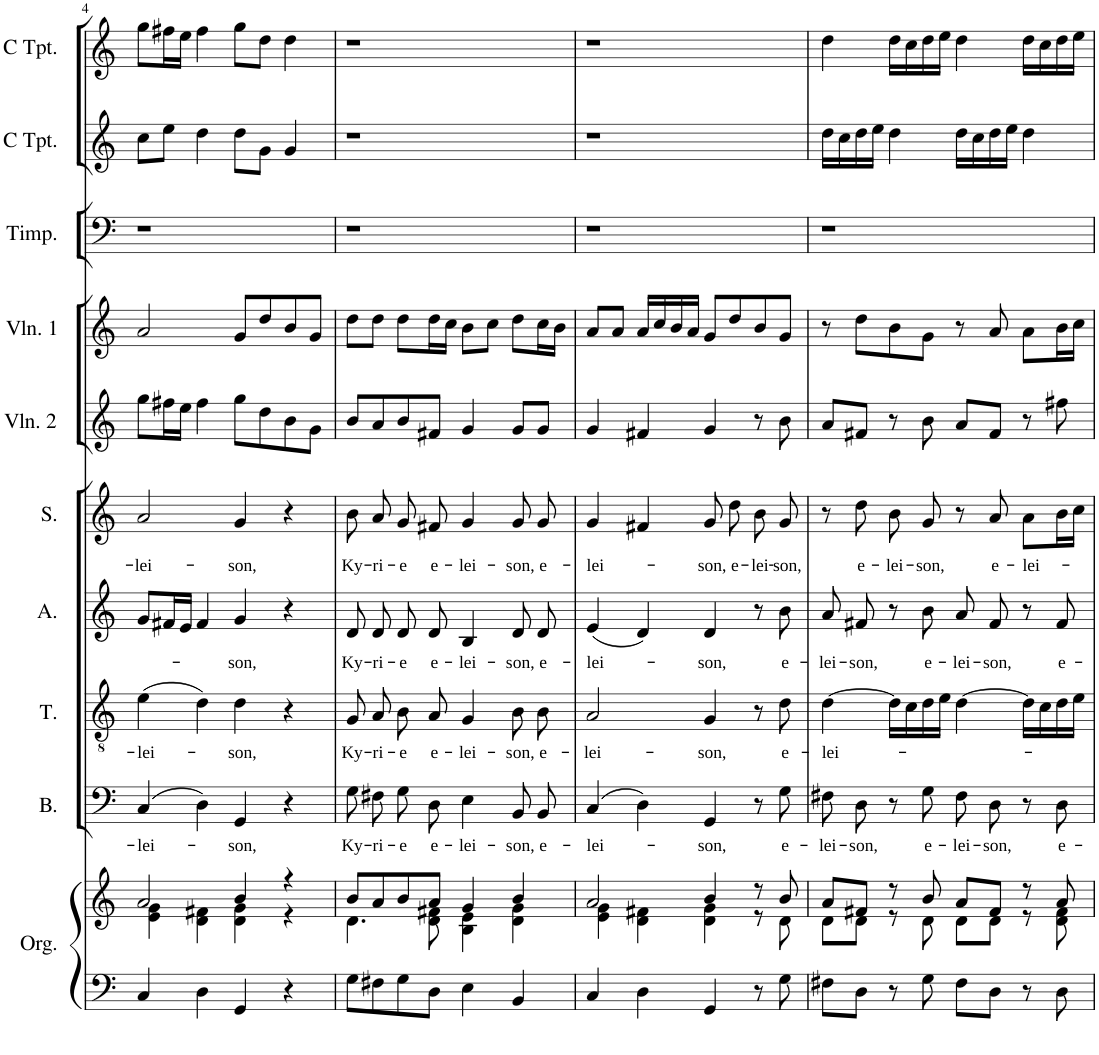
**kern	**kern	**kern	**text	**kern	**text	**kern	**text	**kern	**text	**kern	**kern	**kern	**kern	**kern
*part10	*part10	*part9	*part9	*part8	*part8	*part7	*part7	*part6	*part6	*part5	*part4	*part3	*part2	*part1
*staff11	*staff10	*staff9	*staff9	*staff8	*staff8	*staff7	*staff7	*staff6	*staff6	*staff5	*staff4	*staff3	*staff2	*staff1
*I"Organo	*	*I"Bass	*	*I"Tenore	*	*I"Alto	*	*I"Canto	*	*I"Violino secondo	*I"Violino primo	*I"Tympani	*I"Clarino secondo	*I"Clarino primo
*I'Org.	*	*I'B.	*	*I'T.	*	*I'A.	*	*	*	*I'Vln. 2	*I'Vln. 1	*	*	*
!!LO:PB:g=z
*clefF4	*clefG2	*clefF4	*	*clefGv2	*	*clefG2	*	*clefG2	*	*clefG2	*clefG2	*clefF4	*clefG2	*clefG2
*	*	*	*	*Trd7c12	*	*	*	*	*	*	*	*	*	*
*k[]	*k[]	*k[]	*	*k[]	*	*k[]	*	*k[]	*	*k[]	*k[]	*k[]	*k[]	*k[]
*M4/4	*M4/4	*M4/4	*	*M4/4	*	*M4/4	*	*M4/4	*	*M4/4	*M4/4	*M4/4	*M4/4	*M4/4
*met(c)	*met(c)	*met(c)	*	*met(c)	*	*met(c)	*	*met(c)	*	*met(c)	*met(c)	*met(c)	*met(c)	*met(c)
=4	=4	=4	=4	=4	=4	=4	=4	=4	=4	=4	=4	=4	=4	=4
*	*^	*	*	*	*	*	*	*	*	*	*	*	*	*
!	!	!	!	!LO:LY:b	!	!LO:LY:b	!	!	!	!LO:LY:b	!	!	!	!	!
4C/	2a/	4e\ 4g\	(4C/	-lei-	(4e\	-lei-	8g/L	.	2a/	-lei-	8gg\L	2a/	1r	8cc\L	8gg\L
.	.	.	.	.	.	.	16f#X/L	.	.	.	16ff#X\L	.	.	8ee\J	16ff#X\L
.	.	.	.	.	.	.	16e/JJ	.	.	.	16ee\JJ	.	.	.	16ee\JJ
4D\	.	4d\ 4f#X\	4D\)	.	4d\)	.	4f#/	.	.	.	4ff#\	.	.	4dd\	4ff#\
!	!	!	!	!LO:LY:b	!	!LO:LY:b	!	!LO:LY:b	!	!LO:LY:b	!	!	!	!	!
4GG/	4b/	4d\ 4g\	4GG/	-son,	4d\	-son,	4g/	-son,	4g/	-son,	8gg\L	8g/L	.	8dd\L	8gg\L
.	.	.	.	.	.	.	.	.	.	.	8dd\	8dd/	.	8g\J	8dd\J
4r	4r	4r	4r	.	4r	.	4r	.	4r	.	8b\	8b/	.	4g/	4dd\
.	.	.	.	.	.	.	.	.	.	.	8g\J	8g/J	.	.	.
=5	=5	=5	=5	=5	=5	=5	=5	=5	=5	=5	=5	=5	=5	=5	=5
!	!	!	!	!LO:LY:b	!	!LO:LY:b	!	!LO:LY:b	!	!LO:LY:b	!	!	!	!	!
8G\L	8b/L	4.d\	8G\L	Ky-	8G/	Ky-	8d/	Ky-	8b\	Ky-	8b/L	8dd\L	1r	1r	1r
!	!	!	!	!LO:LY:b	!	!LO:LY:b	!	!LO:LY:b	!	!LO:LY:b	!	!	!	!	!
8F#X\	8a/	.	8F#X\J	-ri-	8A/	-ri-	8d/	-ri-	8a/	-ri-	8a/	8dd\J	.	.	.
!	!	!	!	!LO:LY:b	!	!LO:LY:b	!	!LO:LY:b	!	!LO:LY:b	!	!	!	!	!
8G\	8b/	.	8G\L	-e	8B\	-e	8d/	-e	8g/	-e	8b/	8dd\L	.	.	.
!	!	!	!	!LO:LY:b	!	!LO:LY:b	!	!LO:LY:b	!	!LO:LY:b	!	!	!	!	!
8D\J	8a/J	8d\ 8f#X\	8D\J	e-	8A/	e-	8d/	e-	8f#X/	e-	8f#X/J	16dd\L	.	.	.
.	.	.	.	.	.	.	.	.	.	.	.	16cc\JJ	.	.	.
!	!	!	!	!LO:LY:b	!	!LO:LY:b	!	!LO:LY:b	!	!LO:LY:b	!	!	!	!	!
4E\	4g/	4B\ 4e\	4E\	-lei-	4G/	-lei-	4B/	-lei-	4g/	-lei-	4g/	8b\L	.	.	.
.	.	.	.	.	.	.	.	.	.	.	.	8cc\J	.	.	.
!	!	!	!	!LO:LY:b	!	!LO:LY:b	!	!LO:LY:b	!	!LO:LY:b	!	!	!	!	!
4BB/	4b/	4d\ 4g\	8BB/L	-son,	8B\	-son,	8d/	-son,	8g/	-son,	8g/L	8dd\L	.	.	.
!	!	!	!	!LO:LY:b	!	!LO:LY:b	!	!LO:LY:b	!	!LO:LY:b	!	!	!	!	!
.	.	.	8BB/J	e-	8B\	e-	8d/	e-	8g/	e-	8g/J	16cc\L	.	.	.
.	.	.	.	.	.	.	.	.	.	.	.	16b\JJ	.	.	.
=6	=6	=6	=6	=6	=6	=6	=6	=6	=6	=6	=6	=6	=6	=6	=6
!	!	!	!	!LO:LY:b	!	!LO:LY:b	!	!LO:LY:b	!	!LO:LY:b	!	!	!	!	!
4C/	2a/	4e\ 4g\	(4C/	-lei-	2A/	-lei-	(4e/	-lei-	4g/	-lei-	4g/	8a/L	1r	1r	1r
.	.	.	.	.	.	.	.	.	.	.	.	8a/J	.	.	.
4D\	.	4d\ 4f#X\	4D\)	.	.	.	4d/)	.	4f#X/	.	4f#X/	16a/LL	.	.	.
.	.	.	.	.	.	.	.	.	.	.	.	16cc/	.	.	.
.	.	.	.	.	.	.	.	.	.	.	.	16b/	.	.	.
.	.	.	.	.	.	.	.	.	.	.	.	16a/JJ	.	.	.
!	!	!	!	!LO:LY:b	!	!LO:LY:b	!	!LO:LY:b	!	!LO:LY:b	!	!	!	!	!
4GG/	4b/	4d\ 4g\	4GG/	-son,	4G/	-son,	4d/	-son,	8g/	-son,	4g/	8g/L	.	.	.
!	!	!	!	!	!	!	!	!	!	!LO:LY:b	!	!	!	!	!
.	.	.	.	.	.	.	.	.	8dd\	e-	.	8dd/	.	.	.
!	!	!	!	!	!	!	!	!	!	!LO:LY:b	!	!	!	!	!
8r	8r	8r	8r	.	8r	.	8r	.	8b\	-lei-	8r	8b/	.	.	.
!	!	!	!	!LO:LY:b	!	!LO:LY:b	!	!LO:LY:b	!	!LO:LY:b	!	!	!	!	!
8G\	8b/	8d\	8G\	e-	8d\	e-	8b\	e-	8g/	-son,	8b\	8g/J	.	.	.
=7	=7	=7	=7	=7	=7	=7	=7	=7	=7	=7	=7	=7	=7	=7	=7
!	!	!	!	!LO:LY:b	!	!LO:LY:b	!	!LO:LY:b	!	!	!	!	!	!	!
8F#X\L	8a/L	8d\L	8F#X\L	-lei-	[4d\	-lei-	8a/	-lei-	8r	.	8a/L	8r	1r	16dd\LL	4dd\
.	.	.	.	.	.	.	.	.	.	.	.	.	.	16cc\	.
!	!	!	!	!LO:LY:b	!	!	!	!LO:LY:b	!	!LO:LY:b	!	!	!	!	!
8D\J	8f#X/J	8d\J	8D\J	-son,	.	.	8f#X/	-son,	8dd\	e-	8f#X/J	8dd\L	.	16dd\	.
.	.	.	.	.	.	.	.	.	.	.	.	.	.	16ee\JJ	.
!	!	!	!	!	!	!	!	!	!	!LO:LY:b	!	!	!	!	!
8r	8r	8r	8r	.	16d\LL]	.	8r	.	8b\	-lei-	8r	8b\	.	4dd\	16dd\LL
.	.	.	.	.	16c\	.	.	.	.	.	.	.	.	.	16cc\
!	!	!	!	!LO:LY:b	!	!	!	!LO:LY:b	!	!LO:LY:b	!	!	!	!	!
8G\	8b/	8d\	8G\	e-	16d\	.	8b\	e-	8g/	-son,	8b\	8g\J	.	.	16dd\
.	.	.	.	.	16e\JJ	.	.	.	.	.	.	.	.	.	16ee\JJ
!	!	!	!	!LO:LY:b	!	!	!	!LO:LY:b	!	!	!	!	!	!	!
8F#\L	8a/L	8d\L	8F#\L	-lei-	[4d\	.	8a/	-lei-	8r	.	8a/L	8r	.	16dd\LL	4dd\
.	.	.	.	.	.	.	.	.	.	.	.	.	.	16cc\	.
!	!	!	!	!LO:LY:b	!	!	!	!LO:LY:b	!	!LO:LY:b	!	!	!	!	!
8D\J	8f#/J	8d\J	8D\J	-son,	.	.	8f#/	-son,	8a/	e-	8f#/J	8a/	.	16dd\	.
.	.	.	.	.	.	.	.	.	.	.	.	.	.	16ee\JJ	.
!	!	!	!	!	!	!	!	!	!	!LO:LY:b	!	!	!	!	!
8r	8r	8r	8r	.	16d\LL]	.	8r	.	8a\L	-lei-	8r	8a\L	.	4dd\	16dd\LL
.	.	.	.	.	16c\	.	.	.	.	.	.	.	.	.	16cc\
!	!	!	!	!LO:LY:b	!	!	!	!LO:LY:b	!	!	!	!	!	!	!
8D\	8a/	8d\ 8f#\	8D\	e-	16d\	.	8f#/	e-	16b\L	.	8ff#X\	16b\L	.	.	16dd\
.	.	.	.	.	16e\JJ	.	.	.	16cc\JJ	.	.	16cc\JJ	.	.	16ee\JJ
*	*v	*v	*	*	*	*	*	*	*	*	*	*	*	*	*
=	=	=	=	=	=	=	=	=	=	=	=	=	=	=
*-	*-	*-	*-	*-	*-	*-	*-	*-	*-	*-	*-	*-	*-	*-
